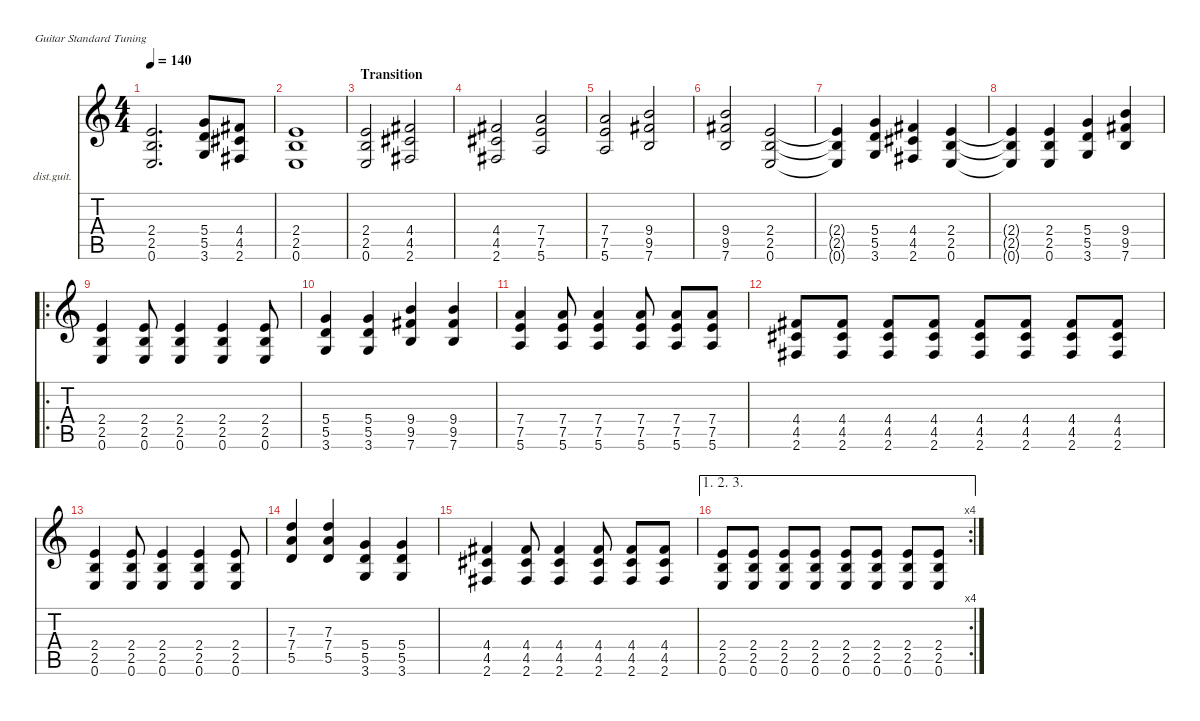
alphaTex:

\defaultSystemsLayout 4
\hideDynamics
\bracketExtendMode nobrackets
\firstSystemTrackNameOrientation horizontal
\otherSystemsTrackNameOrientation horizontal
\track ("Rythm Guitar" "dist.guit.") {instrument distortionguitar}
\staff {score tabs}
\tuning (E4 B3 G3 D3 A2 E2)
\ts (4 4)
\tempo 140
\clef g2
\ks c
(0.6 2.5 2.4).2{d dy mf} (3.6 5.5 5.4).8 (2.6{acc #} 4.5{acc #} 4.4{acc #}).8 |
(0.6 2.5 2.4).1 |
\section ("" "Transition")
(0.6 2.5 2.4).2 (2.6{acc #} 4.5{acc #} 4.4{acc #}).2 |
(2.6{acc #} 4.5{acc #} 4.4{acc #}).2 (5.6 7.5 7.4).2 |
(5.6 7.5 7.4).2 (7.6 9.5{acc #} 9.4).2 |
(7.6 9.5{acc #} 9.4).2 (0.6 2.5 2.4).2 |
(0.6{t} 2.5{t} 2.4{t}).4 (3.6 5.5 5.4).4 (2.6{acc #} 4.4{acc #} 4.5{acc #}).4 (0.6 2.5 2.4).4 |
(0.6{t} 2.5{t} 2.4{t}).4 (0.6 2.5 2.4).4 (3.6 5.5 5.4).4 (7.6 9.5{acc #} 9.4).4 |
\ro
(0.6 2.5 2.4).4 (0.6 2.5 2.4).8 (0.6 2.5 2.4).4 (0.6 2.5 2.4).4 (0.6 2.5 2.4).8 |
(3.6 5.5 5.4).4 (3.6 5.5 5.4).4 (7.6 9.5{acc #} 9.4).4 (7.6 9.5{acc #} 9.4).4 |
(5.6 7.5 7.4).4 (7.5 7.4 5.6).8 (7.5 7.4 5.6).4 (7.5 7.4 5.6).8 (7.5 7.4 5.6).8 (7.5 7.4 5.6).8 |
(4.4{acc #} 4.5{acc #} 2.6{acc #}).8 (4.4{acc #} 2.6{acc #} 4.5{acc #}).8 (4.4{acc #} 2.6{acc #} 4.5{acc #}).8 (4.4{acc #} 2.6{acc #} 4.5{acc #}).8 (4.4{acc #} 2.6{acc #} 4.5{acc #}).8 (4.4{acc #} 2.6{acc #} 4.5{acc #}).8 (4.4{acc #} 2.6{acc #} 4.5{acc #}).8 (2.6{acc #} 4.4{acc #} 4.5{acc #}).8 |
(2.5 2.4 0.6).4 (0.6 2.5 2.4).8 (0.6 2.5 2.4).4 (0.6 2.5 2.4).4 (0.6 2.5 2.4).8 |
(5.5 7.4 7.3).4 (5.5 7.4 7.3).4 (3.6 5.5 5.4).4 (3.6 5.5 5.4).4 |
(2.6{acc #} 4.5{acc #} 4.4{acc #}).4 (4.5{acc #} 4.4{acc #} 2.6{acc #}).8 (4.5{acc #} 4.4{acc #} 2.6{acc #}).4 (4.5{acc #} 4.4{acc #} 2.6{acc #}).8 (4.5{acc #} 4.4{acc #} 2.6{acc #}).8 (4.5{acc #} 4.4{acc #} 2.6{acc #}).8 |
\ae (1 2 3)
\rc 4
(2.4 2.5 0.6).8 (2.4 0.6 2.5).8 (2.4 0.6 2.5).8 (2.4 0.6 2.5).8 (2.4 0.6 2.5).8 (2.4 0.6 2.5).8 (2.4 0.6 2.5).8 (0.6 2.4 2.5).8
